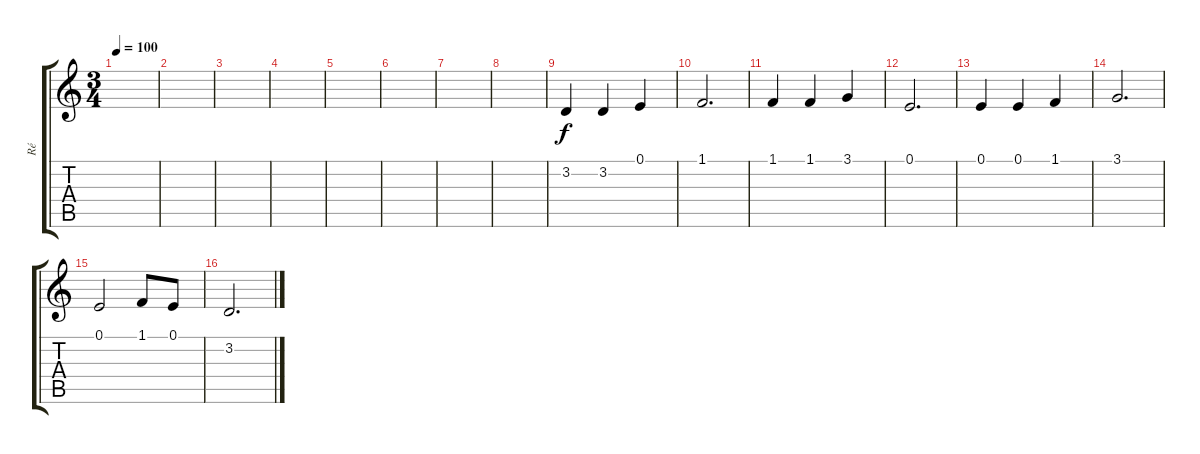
\track ("Ré" "Ré") {instrument synthstrings1}
\staff {score tabs}
\tuning (E4 B3 G3 D3 A2 E2) {hide}
\ts (3 4)
\tempo 100
\clef g2
\ks c
|
|
|
|
|
|
|
|
3.2.4 3.2.4 0.1.4 |
1.1.2{d} |
1.1.4 1.1.4 3.1.4 |
0.1.2{d} |
0.1.4 0.1.4 1.1.4 |
3.1.2{d} |
0.1.2 1.1.8 0.1.8 |
3.2.2{d}
